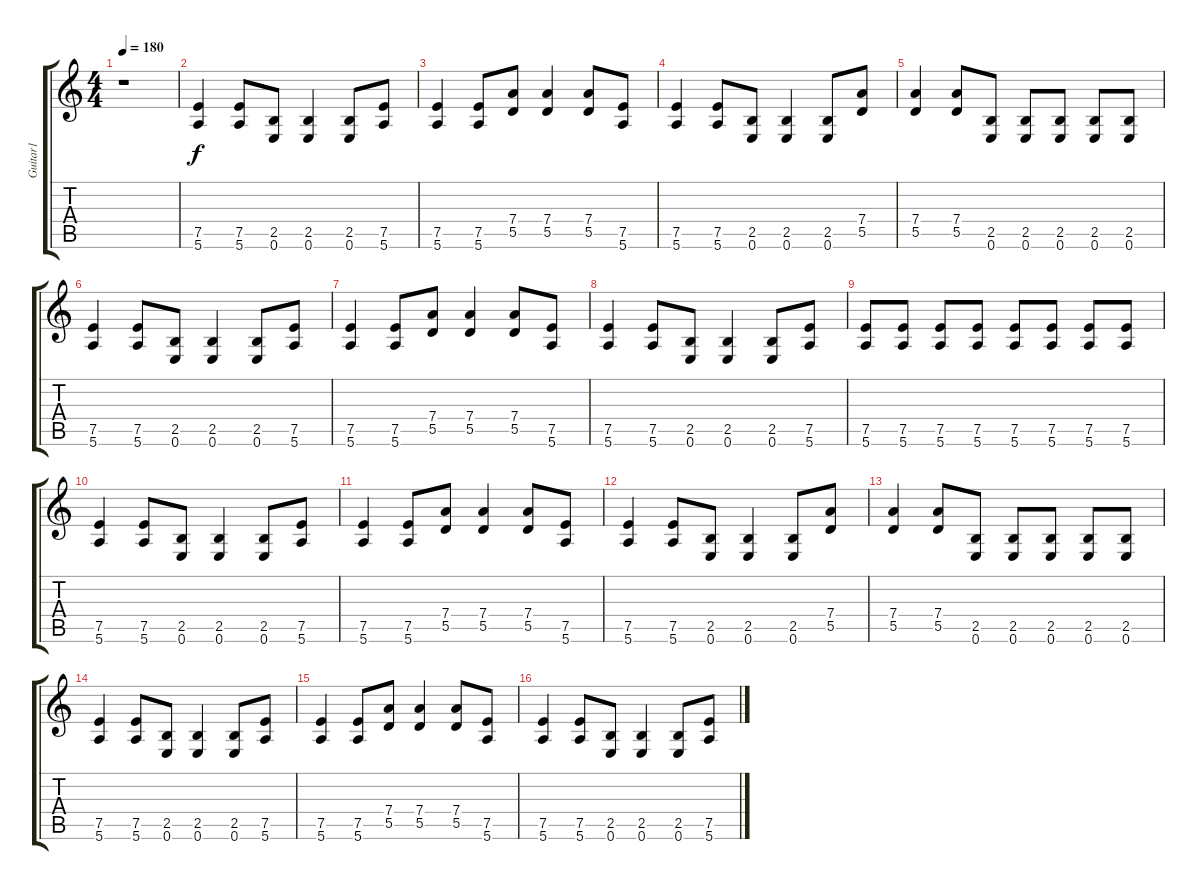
\track ("Guitar1" "Guitar1") {instrument distortionguitar}
\staff {score tabs}
\tuning (E4 B3 G3 D3 A2 E2) {hide}
\ts (4 4)
\tempo 180
\clef g2
\ks c
r.1{dy f instrument distortionguitar} |
(7.5 5.6).4 (7.5 5.6).8 (2.5 0.6).8 (2.5 0.6).4 (2.5 0.6).8 (7.5 5.6).8 |
(7.5 5.6).4 (7.5 5.6).8 (7.4 5.5).8 (7.4 5.5).4 (7.4 5.5).8 (7.5 5.6).8 |
(7.5 5.6).4 (7.5 5.6).8 (2.5 0.6).8 (2.5 0.6).4 (2.5 0.6).8 (7.4 5.5).8 |
(7.4 5.5).4 (7.4 5.5).8 (2.5 0.6).8 (2.5 0.6).8 (2.5 0.6).8 (2.5 0.6).8 (2.5 0.6).8 |
(7.5 5.6).4 (7.5 5.6).8 (2.5 0.6).8 (2.5 0.6).4 (2.5 0.6).8 (7.5 5.6).8 |
(7.5 5.6).4 (7.5 5.6).8 (7.4 5.5).8 (7.4 5.5).4 (7.4 5.5).8 (7.5 5.6).8 |
(7.5 5.6).4 (7.5 5.6).8 (2.5 0.6).8 (2.5 0.6).4 (2.5 0.6).8 (7.5 5.6).8 |
(7.5 5.6).8 (7.5 5.6).8 (7.5 5.6).8 (7.5 5.6).8 (7.5 5.6).8 (7.5 5.6).8 (7.5 5.6).8 (7.5 5.6).8 |
(7.5 5.6).4 (7.5 5.6).8 (2.5 0.6).8 (2.5 0.6).4 (2.5 0.6).8 (7.5 5.6).8 |
(7.5 5.6).4 (7.5 5.6).8 (7.4 5.5).8 (7.4 5.5).4 (7.4 5.5).8 (7.5 5.6).8 |
(7.5 5.6).4 (7.5 5.6).8 (2.5 0.6).8 (2.5 0.6).4 (2.5 0.6).8 (7.4 5.5).8 |
(7.4 5.5).4 (7.4 5.5).8 (2.5 0.6).8 (2.5 0.6).8 (2.5 0.6).8 (2.5 0.6).8 (2.5 0.6).8 |
(7.5 5.6).4 (7.5 5.6).8 (2.5 0.6).8 (2.5 0.6).4 (2.5 0.6).8 (7.5 5.6).8 |
(7.5 5.6).4 (7.5 5.6).8 (7.4 5.5).8 (7.4 5.5).4 (7.4 5.5).8 (7.5 5.6).8 |
(7.5 5.6).4 (7.5 5.6).8 (2.5 0.6).8 (2.5 0.6).4 (2.5 0.6).8 (7.5 5.6).8
